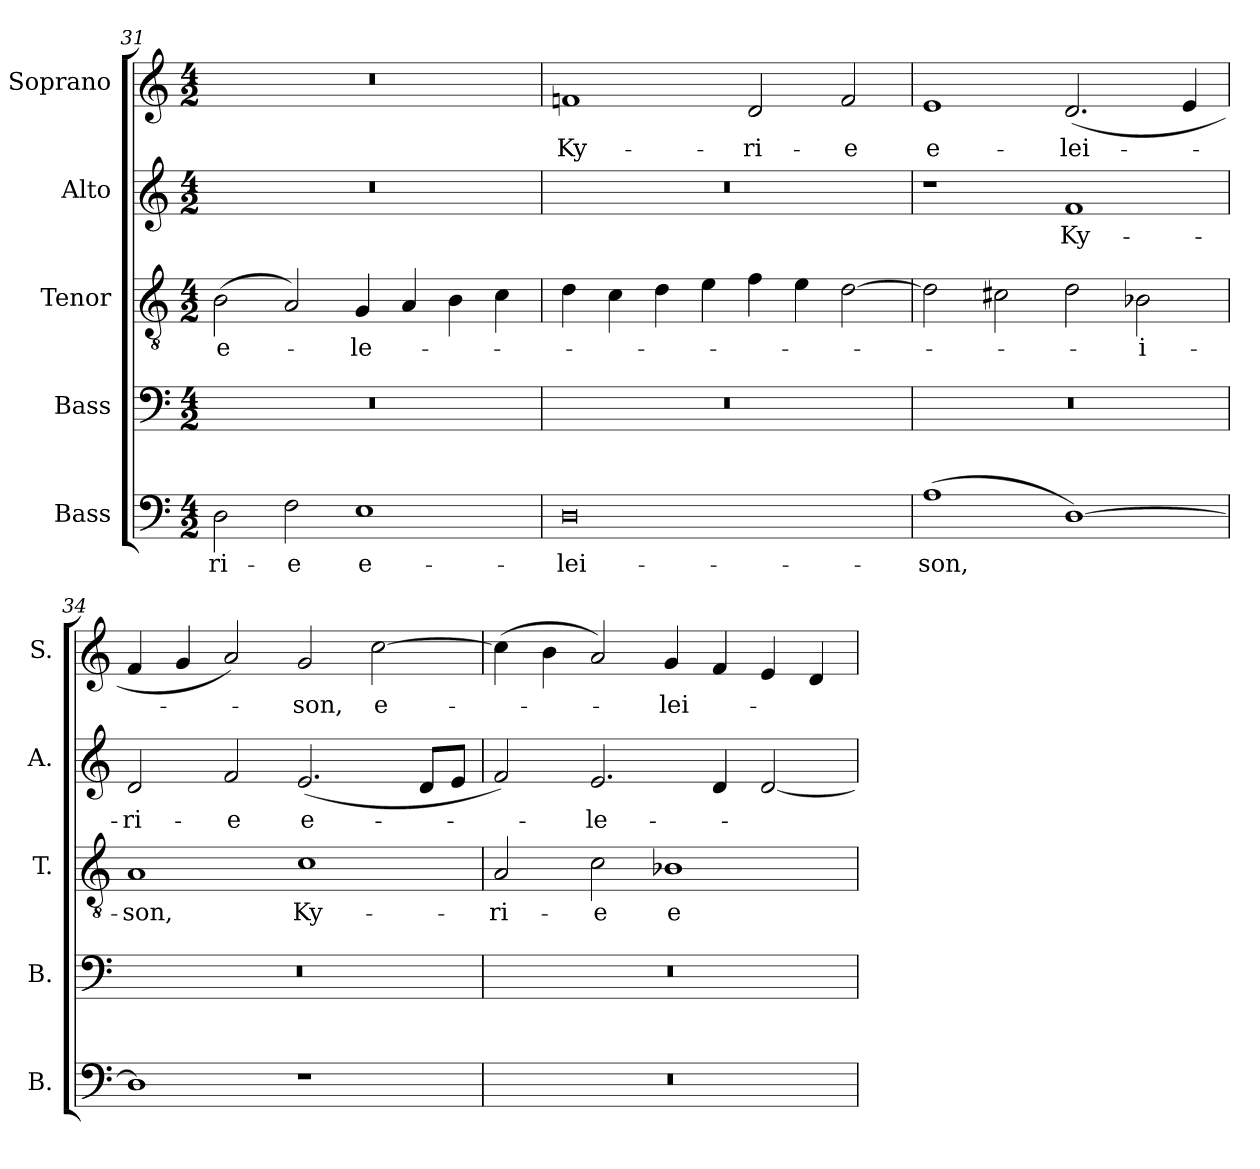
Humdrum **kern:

**kern	**text	**kern	**kern	**text	**kern	**text	**kern	**text
*part5	*part5	*part4	*part3	*part3	*part2	*part2	*part1	*part1
*staff5	*staff5	*staff4	*staff3	*staff3	*staff2	*staff2	*staff1	*staff1
*I"Bass	*	*I"Bass	*I"Tenor	*	*I"Alto	*	*I"Soprano	*
*I'B.	*	*I'B.	*I'T.	*	*I'A.	*	*I'S.	*
*clefF4	*	*clefF4	*clefGv2	*	*clefG2	*	*clefG2	*
*	*	*	*ITrd7c12	*	*	*	*	*
*k[]	*	*k[]	*k[]	*	*k[]	*	*k[]	*
*C:	*	*C:	*C:	*	*C:	*	*C:	*
*M4/2	*	*M4/2	*M4/2	*	*M4/2	*	*M4/2	*
=31	=31	=31	=31	=31	=31	=31	=31	=31
!	!LO:LY:b:color=#000000	!LO:N:vis=1	!	!	!	!	!	!
!	!	!	!	!LO:LY:b:color=#000000	!LO:N:vis=1	!	!LO:N:vis=1	!
2Di\	-ri-	0r	(2BBi\	e-	0r	.	0r	.
!	!LO:LY:b:color=#000000	!	!	!	!	!	!	!
2Fi\	-e	.	2AAi/)	.	.	.	.	.
!	!LO:LY:b:color=#000000	!	!	!	!	!	!	!
!	!	!	!	!LO:LY:b:color=#000000	!	!	!	!
1Ei	e-	.	4GGi/	-le-	.	.	.	.
.	.	.	4AAi/	.	.	.	.	.
.	.	.	4BBi\	.	.	.	.	.
.	.	.	4Ci\	.	.	.	.	.
!!LO:LB:g=z
=32	=32	=32	=32	=32	=32	=32	=32	=32
!	!LO:LY:b:color=#000000	!LO:N:vis=1	!	!	!LO:N:vis=1	!	!	!
!	!	!	!	!	!	!	!	!LO:LY:b:color=#000000
0Di	-lei-	0r	4Di\	.	0r	.	1fni	Ky-
.	.	.	4Ci\	.	.	.	.	.
.	.	.	4Di\	.	.	.	.	.
.	.	.	4Ei\	.	.	.	.	.
!	!	!	!	!	!	!	!	!LO:LY:b:color=#000000
.	.	.	4Fi\	.	.	.	2di/	-ri-
.	.	.	4Ei\	.	.	.	.	.
!	!	!	!	!	!	!	!	!LO:LY:b:color=#000000
.	.	.	[2Di\	.	.	.	2fi/	-e
=33	=33	=33	=33	=33	=33	=33	=33	=33
!	!LO:LY:b:color=#000000	!LO:N:vis=1	!	!	!	!	!	!
!	!	!	!	!	!	!	!	!LO:LY:b:color=#000000
(1Ai	-son,	0r	2Di\]	.	1r	.	1ei	e-
.	.	.	2C#Xi\	.	.	.	.	.
!	!	!	!	!	!	!LO:LY:b:color=#000000	!	!
!	!	!	!	!	!	!	!	!LO:LY:b:color=#000000
[1Di)	.	.	2Di\	.	1fi	Ky-	(2.di/	-lei-
!	!	!	!	!LO:LY:b:color=#000000	!	!	!	!
.	.	.	2BB-Xi\	-i-	.	.	.	.
.	.	.	.	.	.	.	4ei/	.
=34	=34	=34	=34	=34	=34	=34	=34	=34
!	!	!LO:N:vis=1	!	!	!	!	!	!
!	!	!	!	!LO:LY:b:color=#000000	!	!	!	!
!	!	!	!	!	!	!LO:LY:b:color=#000000	!	!
1Di]	.	0r	1AAi	-son,	2di/	-ri-	4fi/	.
.	.	.	.	.	.	.	4gi/	.
!	!	!	!	!	!	!LO:LY:b:color=#000000	!	!
.	.	.	.	.	2fi/	-e	2ai/)	.
!	!	!	!	!LO:LY:b:color=#000000	!	!	!	!
!	!	!	!	!	!	!LO:LY:b:color=#000000	!	!
!	!	!	!	!	!	!	!	!LO:LY:b:color=#000000
1r	.	.	1Ci	Ky-	(2.ei/	e-	2gi/	-son,
!	!	!	!	!	!	!	!	!LO:LY:b:color=#000000
.	.	.	.	.	.	.	[2cci\	e-
.	.	.	.	.	8di/L	.	.	.
.	.	.	.	.	8ei/J	.	.	.
=35	=35	=35	=35	=35	=35	=35	=35	=35
!LO:N:vis=1	!	!LO:N:vis=1	!	!	!	!	!	!
!	!	!	!	!LO:LY:b:color=#000000	!	!	!	!
0r	.	0r	2AAi/	-ri-	2fi/)	.	(4cci\]	.
.	.	.	.	.	.	.	4bi\	.
!	!	!	!	!LO:LY:b:color=#000000	!	!	!	!
!	!	!	!	!	!	!LO:LY:b:color=#000000	!	!
.	.	.	2Ci\	-e	2.ei/	-le-	2ai/)	.
!	!	!	!	!LO:LY:b:color=#000000	!	!	!	!
!	!	!	!	!	!	!	!	!LO:LY:b:color=#000000
.	.	.	1BB-Xi	e-	.	.	4gi/	-lei-
.	.	.	.	.	4di/	.	4fi/	.
.	.	.	.	.	[2di/	.	4ei/	.
.	.	.	.	.	.	.	4di/	.
=	=	=	=	=	=	=	=	=
*-	*-	*-	*-	*-	*-	*-	*-	*-
